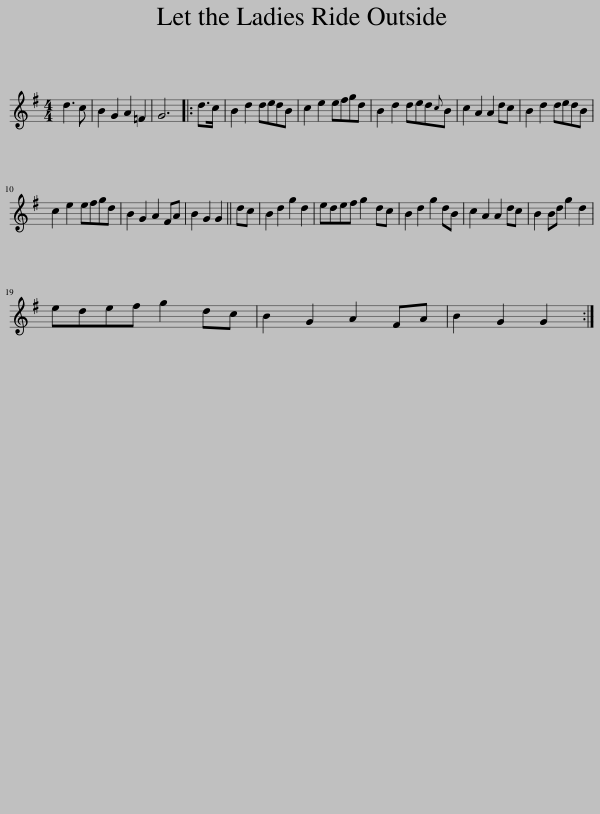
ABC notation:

X:1
L:1/8
M:4/4
I:linebreak $
K:G
V:1 treble
V:1
 d3 c | B2 G2 A2 =F2 | G6 |: d>c | B2 d2 dedB | %5
 c2 e2 efgd | B2 d2 ded{c}B | c2 A2 A2 dc | B2 d2 dedB |$ c2 e2 efgd | %10
 B2 G2 A2 FA | B2 G2 G2 || dc | B2 d2 g2 d2 | edef g2 dc | %15
 B2 d2 g2 dB | c2 A2 A2 dc | B2 Bd g2 d2 |$ edef g2 dc | B2 G2 A2 FA | %20
 B2 G2 G2 :| %21
